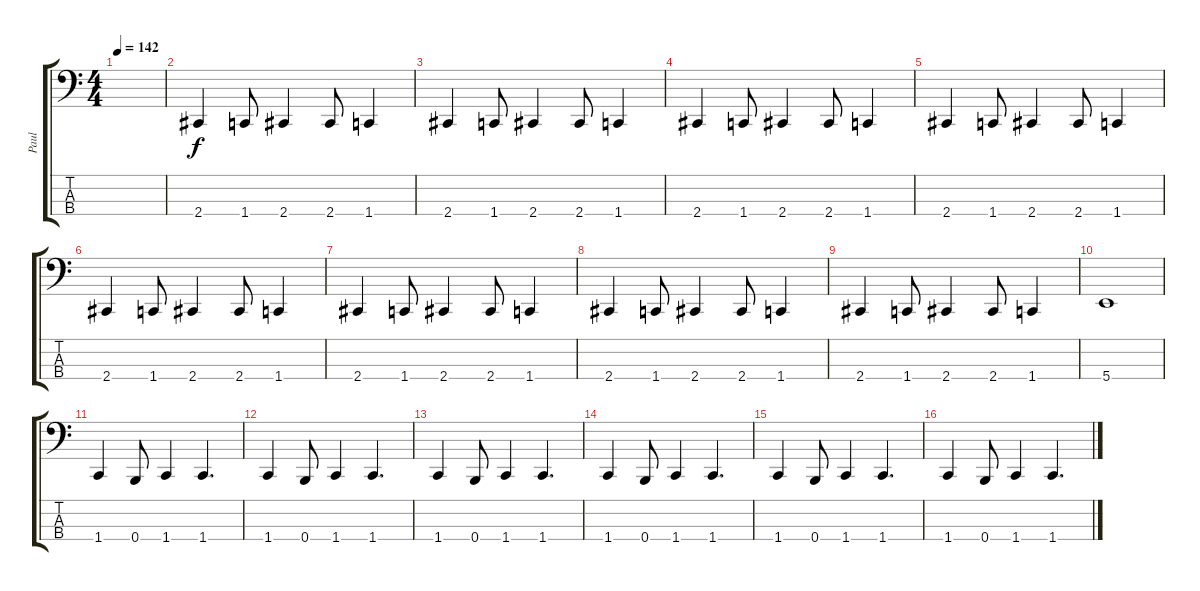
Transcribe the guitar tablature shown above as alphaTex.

\track ("Paul" "Paul") {instrument electricbasspick}
\staff {score tabs}
\tuning (E2 B1 Gb1 B0) {hide}
\ts (4 4)
\tempo 142
\clef f4
\ks c
|
2.4.4 1.4.8 2.4.4 2.4.8 1.4.4 |
2.4.4 1.4.8 2.4.4 2.4.8 1.4.4 |
2.4.4 1.4.8 2.4.4 2.4.8 1.4.4 |
2.4.4 1.4.8 2.4.4 2.4.8 1.4.4 |
2.4.4 1.4.8 2.4.4 2.4.8 1.4.4 |
2.4.4 1.4.8 2.4.4 2.4.8 1.4.4 |
2.4.4 1.4.8 2.4.4 2.4.8 1.4.4 |
2.4.4 1.4.8 2.4.4 2.4.8 1.4.4 |
5.4.1 |
1.4.4 0.4.8 1.4.4 1.4.4{d} |
1.4.4 0.4.8 1.4.4 1.4.4{d} |
1.4.4 0.4.8 1.4.4 1.4.4{d} |
1.4.4 0.4.8 1.4.4 1.4.4{d} |
1.4.4 0.4.8 1.4.4 1.4.4{d} |
1.4.4 0.4.8 1.4.4 1.4.4{d}
